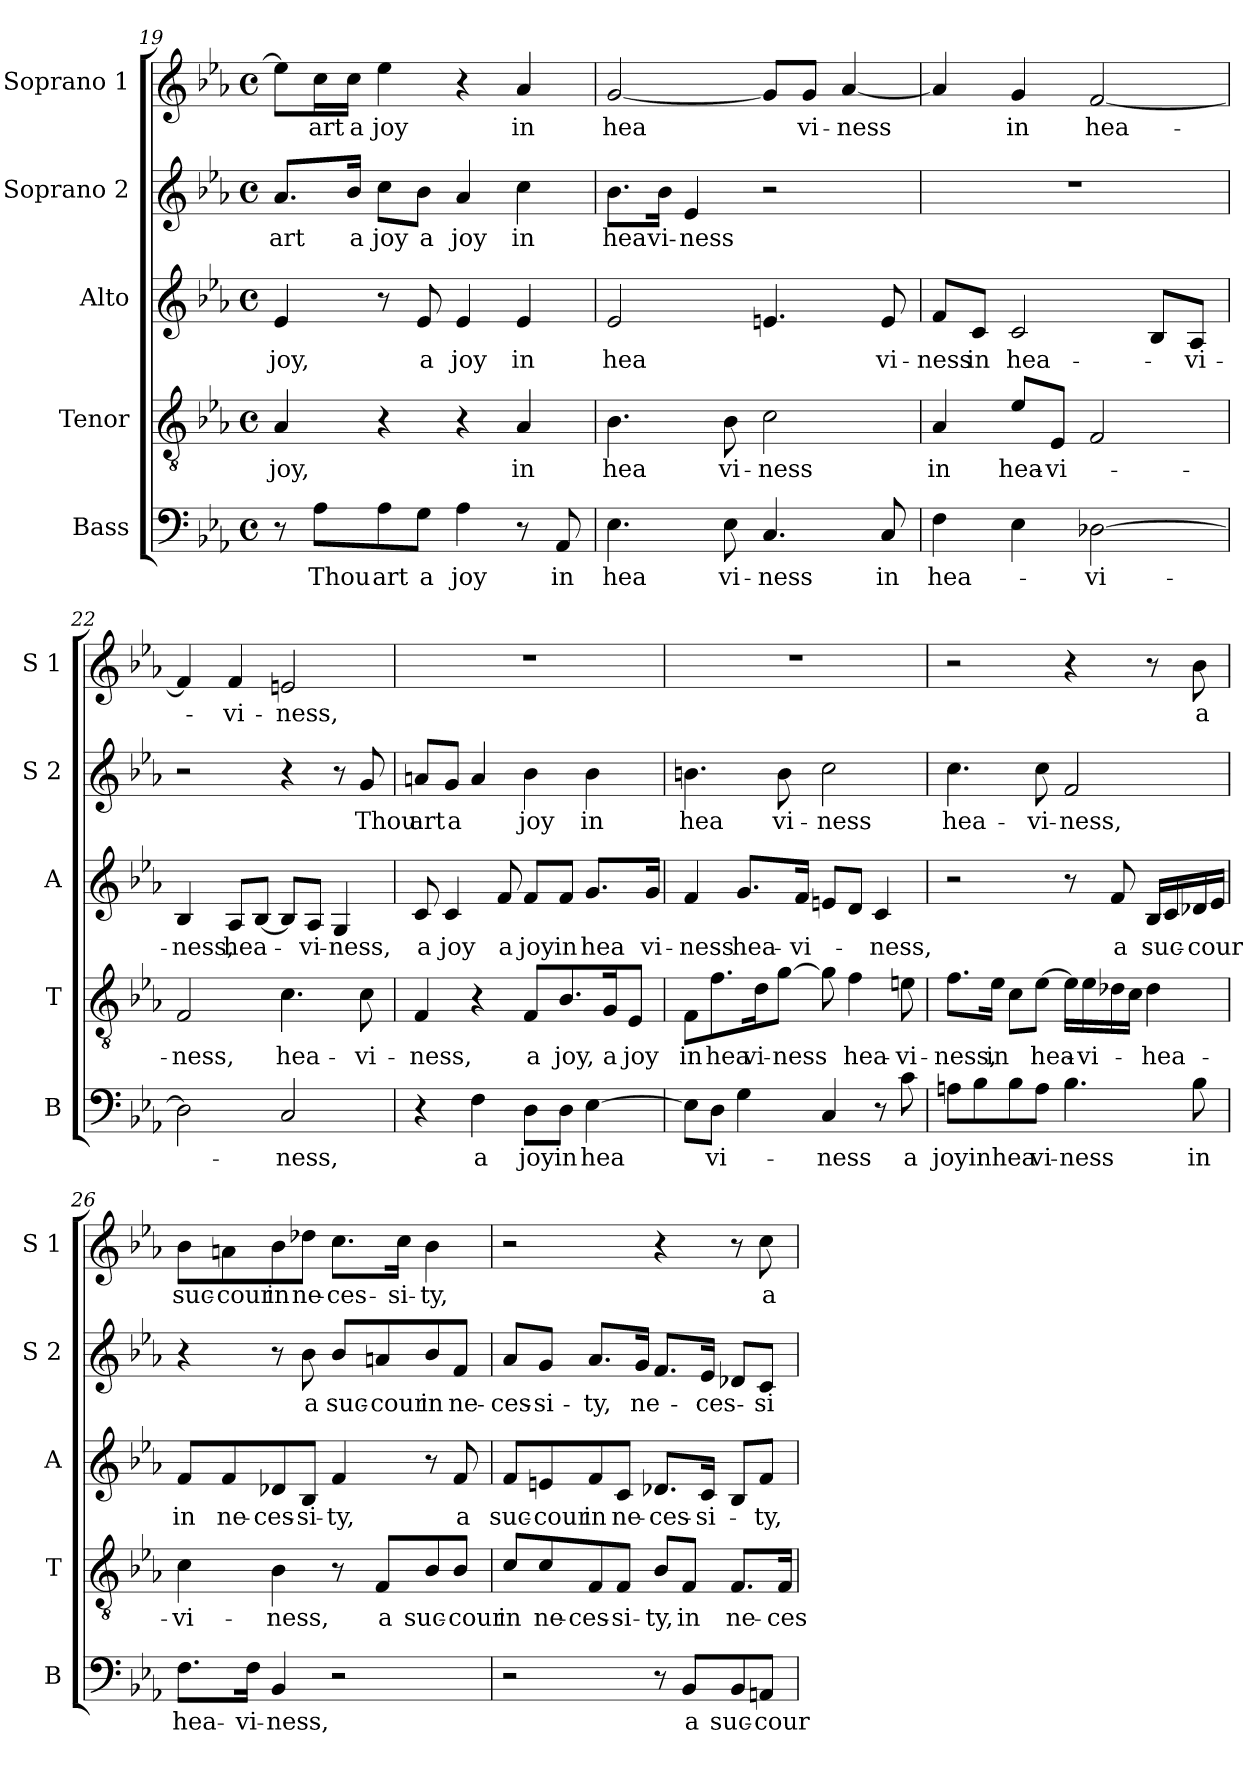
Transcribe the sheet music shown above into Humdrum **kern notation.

**kern	**text	**kern	**text	**kern	**text	**kern	**text	**kern	**text
*part5	*part5	*part4	*part4	*part3	*part3	*part2	*part2	*part1	*part1
*staff5	*staff5	*staff4	*staff4	*staff3	*staff3	*staff2	*staff2	*staff1	*staff1
*I"Bass	*	*I"Tenor	*	*I"Alto	*	*I"Soprano 2	*	*I"Soprano 1	*
*I'B	*	*I'T	*	*I'A	*	*I'S 2	*	*I'S 1	*
*clefF4	*	*clefGv2	*	*clefG2	*	*clefG2	*	*clefG2	*
*k[b-e-a-]	*	*k[b-e-a-]	*	*k[b-e-a-]	*	*k[b-e-a-]	*	*k[b-e-a-]	*
*E-:	*	*E-:	*	*E-:	*	*E-:	*	*E-:	*
*M4/4	*	*M4/4	*	*M4/4	*	*M4/4	*	*M4/4	*
*met(c)	*	*met(c)	*	*met(c)	*	*met(c)	*	*met(c)	*
=19	=19	=19	=19	=19	=19	=19	=19	=19	=19
8r	.	4A-/	joy,	4e-/	joy,	8.a-/L	art	8ee-\L]	.
8A-\L	Thou	.	.	.	.	.	.	16cc\L	art
.	.	.	.	.	.	16b-/Jk	a	16cc\JJ	a
8A-\	art	4r	.	8r	.	8cc\L	joy	4ee-\	joy
8G\J	a	.	.	8e-/	a	8b-\J	a	.	.
4A-\	joy	4r	.	4e-/	joy	4a-/	joy	4r	.
8r	.	4A-/	in	4e-/	in	4cc\	in	4a-/	in
8AA-/	in	.	.	.	.	.	.	.	.
=20	=20	=20	=20	=20	=20	=20	=20	=20	=20
4.E-\	hea	4.B-\	hea	2e-/	hea	8.b-\L	hea	[2g/	hea
.	.	.	.	.	.	16b-\Jk	vi-	.	.
.	.	.	.	.	.	4e-/	-ness	.	.
8E-\	vi-	8B-\	vi-	.	.	.	.	.	.
4.C/	-ness	2c\	-ness	4.en/	.	2r	.	8g/L]	.
.	.	.	.	.	.	.	.	8g/J	vi-
.	.	.	.	.	.	.	.	[4a-/	-ness
8C/	in	.	.	8e/	vi-	.	.	.	.
!!LO:PB:g=z
=21	=21	=21	=21	=21	=21	=21	=21	=21	=21
4F\	hea-	4A-/	in	8f/L	-ness	1r	.	4a-/]	.
.	.	.	.	8c/J	in	.	.	.	.
4E-\	.	8e-/L	hea-	2c/	hea-	.	.	4g/	in
.	.	8E-/J	-vi-	.	.	.	.	.	.
[2D-X\	-vi-	2F/	.	.	.	.	.	[2f/	hea-
.	.	.	.	8B-/L	.	.	.	.	.
.	.	.	.	8A-/J	-vi-	.	.	.	.
=22	=22	=22	=22	=22	=22	=22	=22	=22	=22
2D-\]	.	2F/	-ness,	4B-/	-ness,	2r	.	4f/]	.
.	.	.	.	8A-/L	hea-	.	.	4f/	-vi-
.	.	.	.	[8B-/J	.	.	.	.	.
2C/	-ness,	4.c\	hea-	8B-/L]	.	4r	.	2en/	-ness,
.	.	.	.	8A-/J	-vi-	.	.	.	.
.	.	.	.	4G/	-ness,	8r	.	.	.
.	.	8c\	-vi-	.	.	8g/	Thou	.	.
=23	=23	=23	=23	=23	=23	=23	=23	=23	=23
4r	.	4F/	-ness,	8c/	a	8an/L	art	1r	.
.	.	.	.	4c/	joy	8g/J	a	.	.
4F\	a	4r	.	.	.	4a/	.	.	.
.	.	.	.	8f/	a	.	.	.	.
8D\L	joy	8F/L	a	8f/L	joy	4b-\	joy	.	.
8D\J	in	8.B-/	joy,	8f/J	in	.	.	.	.
[4E-\	hea	.	.	8.g/L	hea	4b-\	in	.	.
.	.	16G/k	a	.	.	.	.	.	.
.	.	8E-/J	joy	.	.	.	.	.	.
.	.	.	.	16g/Jk	vi-	.	.	.	.
!!LO:LB:g=z
=24	=24	=24	=24	=24	=24	=24	=24	=24	=24
8E-\L]	.	8F\L	in	4f/	-ness	4.bn\	hea	1r	.
8D\J	vi-	8.f\	hea	.	.	.	.	.	.
4G\	.	.	.	8.g/L	hea-	.	.	.	.
.	.	16d\k	vi-	.	.	.	.	.	.
.	.	[8g\J	-ness	.	.	8b\	vi-	.	.
.	.	.	.	16f/Jk	-vi-	.	.	.	.
4C/	-ness	8g\]	.	8en/L	.	2cc\	-ness	.	.
.	.	4f\	hea-	8d/J	.	.	.	.	.
8r	.	.	.	4c/	-ness,	.	.	.	.
8c\	a	8en\	-vi-	.	.	.	.	.	.
=25	=25	=25	=25	=25	=25	=25	=25	=25	=25
8An\L	joy	8.f\L	-ness,	2r	.	4.cc\	hea-	2r	.
8B-\	in	.	.	.	.	.	.	.	.
.	.	16e-\Jk	in	.	.	.	.	.	.
8B-\	hea	8c\L	.	.	.	.	.	.	.
8A\J	vi-	[8e-\J	hea-	.	.	8cc\	-vi-	.	.
4.B-\	-ness	16e-\LL]	.	8r	.	2f/	-ness,	4r	.
.	.	16e-\	-vi-	.	.	.	.	.	.
.	.	16d-X\	.	8f/	a	.	.	.	.
.	.	16c\JJ	.	.	.	.	.	.	.
.	.	4d-\	-hea-	16B-/LL	suc-	.	.	8r	.
.	.	.	.	16c/	.	.	.	.	.
8B-\	in	.	.	16d-X/	-cour	.	.	8b-\	a
.	.	.	.	16e-/JJ	.	.	.	.	.
=26	=26	=26	=26	=26	=26	=26	=26	=26	=26
8.F\L	hea-	4c\	-vi-	8f/L	in	4r	.	8b-\L	suc-
.	.	.	.	8f/	ne-	.	.	8an\	-cour
16F\Jk	-vi-	.	.	.	.	.	.	.	.
4BB-/	-ness,	4B-\	-ness,	8d-X/	-ces-	8r	.	8b-\	in
.	.	.	.	8B-/J	-si-	8b-\	a	8dd-X\J	ne-
2r	.	8r	.	4f/	-ty,	8b-/L	suc-	8.cc\L	-ces-
.	.	8F/L	a	.	.	8an/	-cour	.	.
.	.	.	.	.	.	.	.	16cc\Jk	-si-
.	.	8B-/	suc-	8r	.	8b-/	in	4b-\	-ty,
.	.	8B-/J	-cour	8f/	a	8f/J	ne-	.	.
!!LO:LB:g=z
=27	=27	=27	=27	=27	=27	=27	=27	=27	=27
2r	.	8c/L	in	8f/L	suc-	8a-/L	-ces-	2r	.
.	.	8c/	ne-	8en/	-cour	8g/J	-si-	.	.
.	.	8F/	-ces-	8f/	in	8.a-/L	-ty,	.	.
.	.	8F/J	-si-	8c/J	ne-	.	.	.	.
.	.	.	.	.	.	16g/Jk	ne-	.	.
8r	.	8B-/L	-ty,	8.d-X/L	-ces-	8.f/L	.	4r	.
8BB-/L	a	8F/J	in	.	.	.	.	.	.
.	.	.	.	16c/Jk	-si-	16e-/Jk	-ces-	.	.
8BB-/	suc-	8.F/L	ne-	8B-/L	.	8d-X/L	.	8r	.
8AAn/J	-cour	.	.	8f/J	-ty,	8c/J	-si-	8cc\	a
.	.	16F/Jk	-ces-	.	.	.	.	.	.
=	=	=	=	=	=	=	=	=	=
*-	*-	*-	*-	*-	*-	*-	*-	*-	*-
